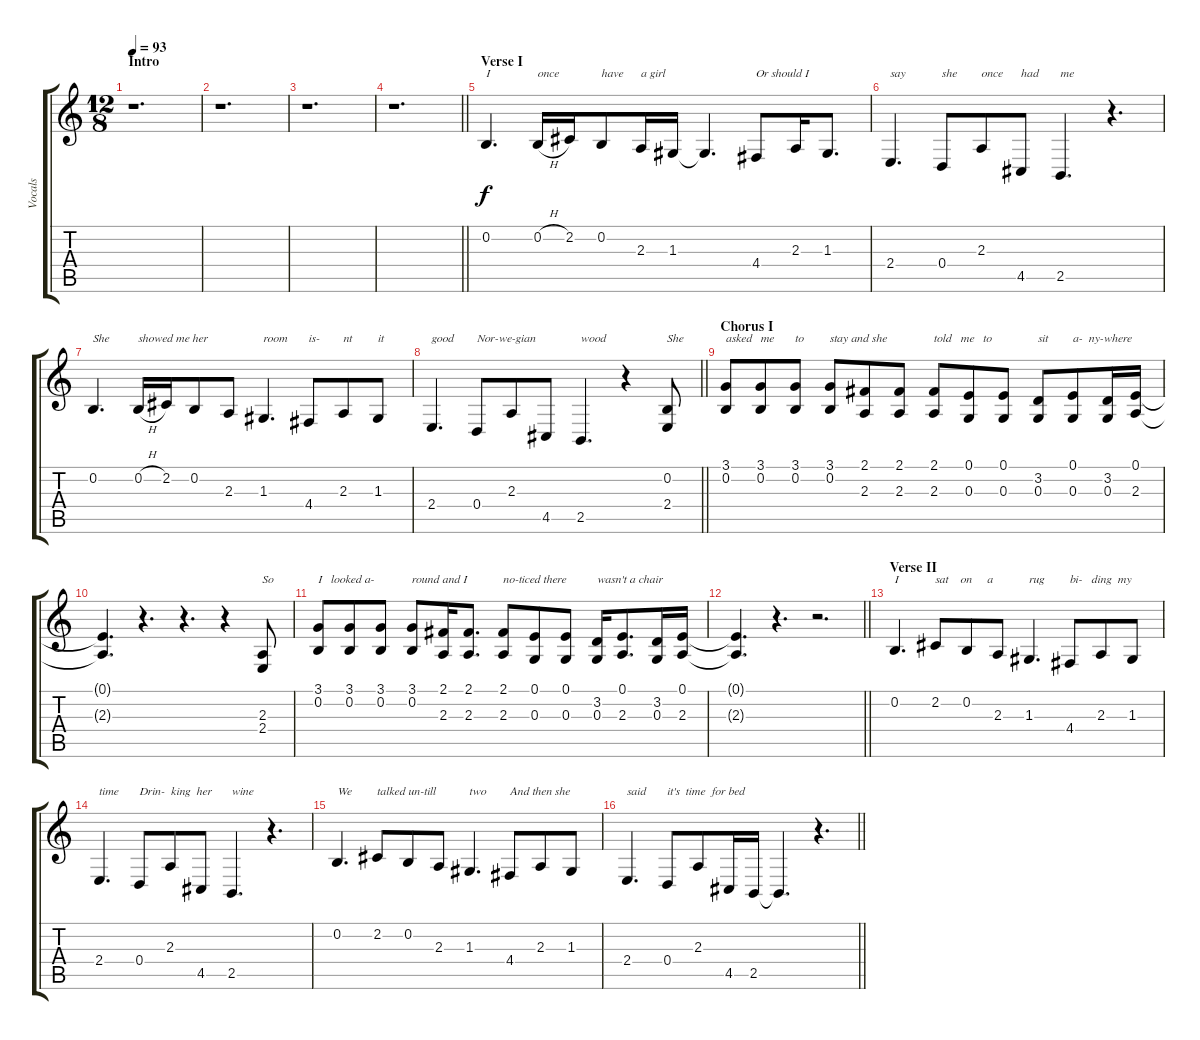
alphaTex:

\track ("Vocals" "Vocals") {instrument tenorsax}
\staff {score tabs}
\tuning (E4 B3 G3 D3 A2 E2) {hide}
\ts (12 8)
\section ("" "Intro")
\tempo 93
\clef g2
\ks c
r.1{d dy f instrument tenorsax} |
r.1{d} |
r.1{d} |
\barLineRight lightlight
r.1{d} |
\section ("" "Verse I")
0.2.4{d txt "I"} 0.2{h}.16{txt "once"} 2.2.16 0.2.8{txt "have"} 2.3.16{txt "a girl"} 1.3.16 1.3{t}.4{d} 4.4.8{txt "Or should I"} 2.3.16 1.3.8{d} |
2.4.4{d txt "say"} 0.4.8{txt "she"} 2.3.8{txt "once"} 4.5.8{txt "had"} 2.5.4{d txt "me"} r.4{d} |
0.2.4{d txt "She"} 0.2{h}.16{txt "showed me her"} 2.2.16 0.2.8 2.3.8 1.3.4{d txt "room"} 4.4.8{txt "is-"} 2.3.8{txt "nt"} 1.3.8{txt "it"} |
\barLineRight lightlight
2.4.4{d txt "good"} 0.4.8{txt "Nor-we-gian"} 2.3.8 4.5.8 2.5.4{d txt "wood"} r.4 (0.2 2.4).8{txt "She"} |
\section ("" "Chorus I")
(3.1 0.2).8{txt "asked"} (3.1 0.2).8{txt "me"} (3.1 0.2).8{txt "to"} (3.1 0.2).8{txt "stay and she"} (2.1 2.3).8 (2.1 2.3).8 (2.1 2.3).8{txt "told   me   to"} (0.1 0.3).8 (0.1 0.3).8 (3.2 0.3).8{txt "sit"} (0.1 0.3).8{txt "a-  ny-where"} (3.2 0.3).16 (0.1 2.3).16 |
(0.1{t} 2.3{t}).4{d} r.4{d} r.4{d} r.4 (2.3 2.4).8{txt "So"} |
(3.1 0.2).8{txt "I   looked a-"} (3.1 0.2).8 (3.1 0.2).8 (3.1 0.2).8{txt "round and I"} (2.1 2.3).16 (2.1 2.3).8{d} (2.1 2.3).8{txt "no-ticed there"} (0.1 0.3).8 (0.1 0.3).8 (3.2 0.3).16{txt "wasn't a chair"} (0.1 2.3).8{d} (3.2 0.3).16 (0.1 2.3).16 |
\barLineRight lightlight
(0.1{t} 2.3{t}).4{d} r.4{d} r.2{d} |
\section ("" "Verse II")
0.2.4{d txt "I"} 2.2.8{txt "sat    on     a"} 0.2.8 2.3.8 1.3.4{d txt "rug"} 4.4.8{txt "bi-   ding  my"} 2.3.8 1.3.8 |
2.4.4{d txt "time"} 0.4.8{txt "Drin-  king  her"} 2.3.8 4.5.8 2.5.4{d txt "wine"} r.4{d} |
0.2.4{d txt "We"} 2.2.8{txt "talked un-till"} 0.2.8 2.3.8 1.3.4{d txt "two"} 4.4.8{txt "And then she"} 2.3.8 1.3.8 |
\barLineRight lightlight
2.4.4{d txt "said"} 0.4.8{txt "it's  time  for bed"} 2.3.8 4.5.16 2.5.16 2.5{t}.4{d} r.4{d}
